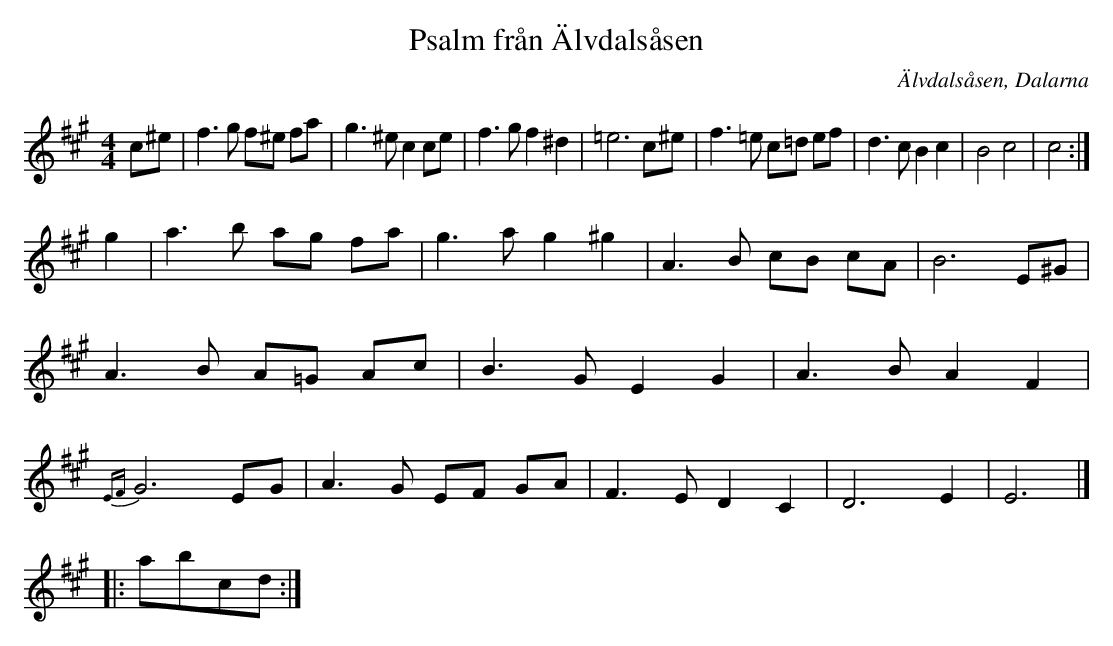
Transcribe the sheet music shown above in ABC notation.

X:1
T:Psalm från Älvdalsåsen
O:Älvdalsåsen, Dalarna
M:4/4
L:1/8
K:A
c^e | f3 g f^e fa | g3 ^e c2 ce | f3 g f2 ^d2 | =e6 c^e | f3=e c=d ef | d3c B2 c2 | B4c4 | c4 :|]
g2 | a3b ag fa | g3ag2^g2 | A3B cB cA | B6E^G | A3B A=G Ac| B3G E2G2| A3BA2 F2| {EF}G6EG| A3G EF GA | F3ED2C2 | D6E2 | E6 |]
|: abcd :|
